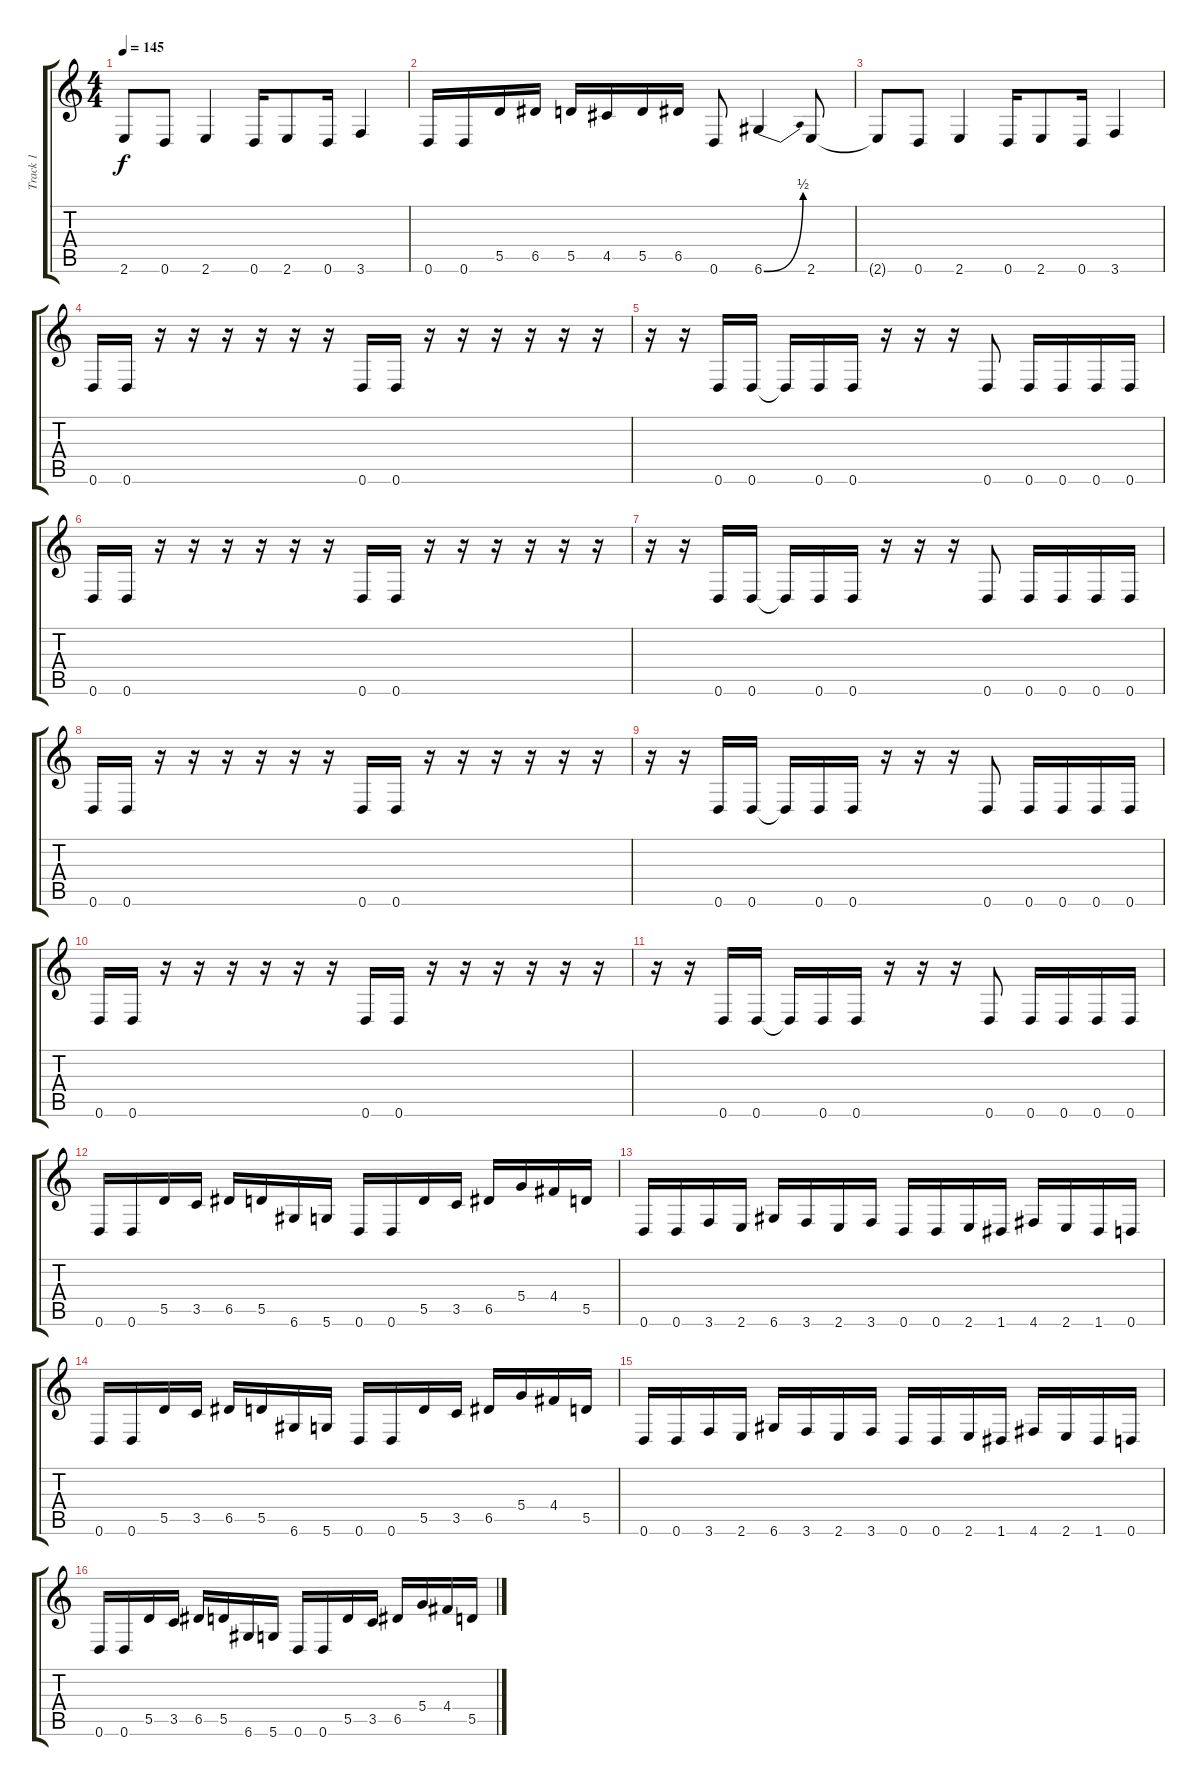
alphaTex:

\track ("Track 1" "Track 1") {instrument distortionguitar}
\staff {score tabs}
\tuning (E4 B3 G3 D3 A2 D2) {hide}
\ts (4 4)
\tempo 145
\clef g2
\ks c
2.6{t}.8{dy f} 0.6.8 2.6.4 0.6.16 2.6.8 0.6.16 3.6.4 |
0.6.16 0.6.16 5.5.16 6.5.16 5.5.16 4.5.16 5.5.16 6.5.16 0.6.8 6.6{be (bend 0 0 60 2)}.4 2.6.8 |
2.6{t}.8 0.6.8 2.6.4 0.6.16 2.6.8 0.6.16 3.6.4 |
0.6.16 0.6.16 r.16 r.16 r.16 r.16 r.16 r.16 0.6.16 0.6.16 r.16 r.16 r.16 r.16 r.16 r.16 |
r.16 r.16 0.6.16 0.6.16 0.6{t}.16 0.6.16 0.6.16 r.16 r.16 r.16 0.6.8 0.6.16 0.6.16 0.6.16 0.6.16 |
0.6.16 0.6.16 r.16 r.16 r.16 r.16 r.16 r.16 0.6.16 0.6.16 r.16 r.16 r.16 r.16 r.16 r.16 |
r.16 r.16 0.6.16 0.6.16 0.6{t}.16 0.6.16 0.6.16 r.16 r.16 r.16 0.6.8 0.6.16 0.6.16 0.6.16 0.6.16 |
0.6.16 0.6.16 r.16 r.16 r.16 r.16 r.16 r.16 0.6.16 0.6.16 r.16 r.16 r.16 r.16 r.16 r.16 |
r.16 r.16 0.6.16 0.6.16 0.6{t}.16 0.6.16 0.6.16 r.16 r.16 r.16 0.6.8 0.6.16 0.6.16 0.6.16 0.6.16 |
0.6.16 0.6.16 r.16 r.16 r.16 r.16 r.16 r.16 0.6.16 0.6.16 r.16 r.16 r.16 r.16 r.16 r.16 |
r.16 r.16 0.6.16 0.6.16 0.6{t}.16 0.6.16 0.6.16 r.16 r.16 r.16 0.6.8 0.6.16 0.6.16 0.6.16 0.6.16 |
0.6.16 0.6.16 5.5.16 3.5.16 6.5.16 5.5.16 6.6.16 5.6.16 0.6.16 0.6.16 5.5.16 3.5.16 6.5.16 5.4.16 4.4.16 5.5.16 |
0.6.16 0.6.16 3.6.16 2.6.16 6.6.16 3.6.16 2.6.16 3.6.16 0.6.16 0.6.16 2.6.16 1.6.16 4.6.16 2.6.16 1.6.16 0.6.16 |
0.6.16 0.6.16 5.5.16 3.5.16 6.5.16 5.5.16 6.6.16 5.6.16 0.6.16 0.6.16 5.5.16 3.5.16 6.5.16 5.4.16 4.4.16 5.5.16 |
0.6.16 0.6.16 3.6.16 2.6.16 6.6.16 3.6.16 2.6.16 3.6.16 0.6.16 0.6.16 2.6.16 1.6.16 4.6.16 2.6.16 1.6.16 0.6.16 |
0.6.16 0.6.16 5.5.16 3.5.16 6.5.16 5.5.16 6.6.16 5.6.16 0.6.16 0.6.16 5.5.16 3.5.16 6.5.16 5.4.16 4.4.16 5.5.16
